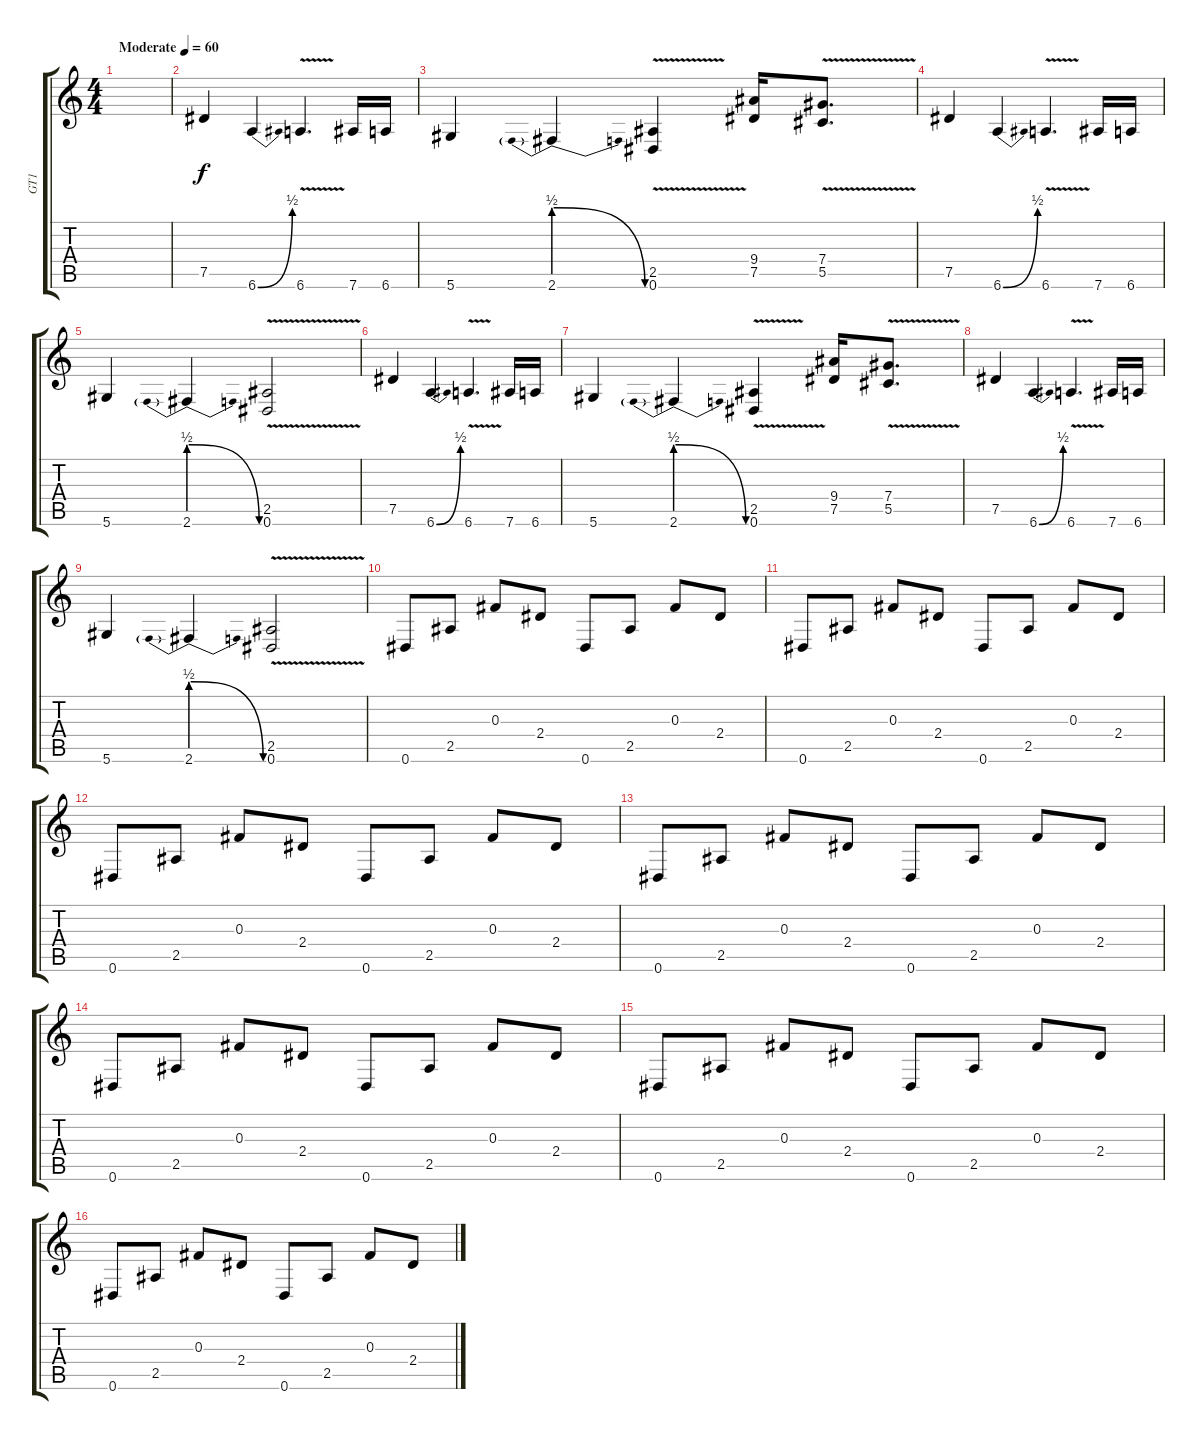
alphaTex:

\track ("GT1" "GT1") {instrument distortionguitar}
\staff {score tabs}
\tuning (Eb4 Bb3 Gb3 Db3 Ab2 Eb2) {hide}
\ts (4 4)
\tempo (60 "Moderate")
\clef g2
\ks c
|
7.5.4 6.6{be (bend 0 0 60 2)}.4 6.6{v}.4{d} 7.6.16 6.6.16 |
5.6.4 2.6{be (prebendrelease 0 2 60 0)}.4 (2.5 0.6{v}).4 (9.4 7.5).16 (7.4 5.5{v}).8{d} |
7.5.4 6.6{be (bend 0 0 60 2)}.4 6.6{v}.4{d} 7.6.16 6.6.16 |
5.6.4 2.6{be (prebendrelease 0 2 60 0)}.4 (2.5 0.6{v}).2 |
7.5.4 6.6{be (bend 0 0 60 2)}.4 6.6{v}.4{d} 7.6.16 6.6.16 |
5.6.4 2.6{be (prebendrelease 0 2 60 0)}.4 (2.5 0.6{v}).4 (9.4 7.5).16 (7.4 5.5{v}).8{d} |
7.5.4 6.6{be (bend 0 0 60 2)}.4 6.6{v}.4{d} 7.6.16 6.6.16 |
5.6.4 2.6{be (prebendrelease 0 2 60 0)}.4 (2.5 0.6{v}).2 |
0.6.8{volume 10 instrument electricguitarclean} 2.5.8 0.3.8 2.4.8 0.6.8 2.5.8 0.3.8 2.4.8 |
0.6.8 2.5.8 0.3.8 2.4.8 0.6.8 2.5.8 0.3.8 2.4.8 |
0.6.8 2.5.8 0.3.8 2.4.8 0.6.8 2.5.8 0.3.8 2.4.8 |
0.6.8 2.5.8 0.3.8 2.4.8 0.6.8 2.5.8 0.3.8 2.4.8 |
0.6.8 2.5.8 0.3.8 2.4.8 0.6.8 2.5.8 0.3.8 2.4.8 |
0.6.8 2.5.8 0.3.8 2.4.8 0.6.8 2.5.8 0.3.8 2.4.8 |
0.6.8 2.5.8 0.3.8 2.4.8 0.6.8 2.5.8 0.3.8 2.4.8
